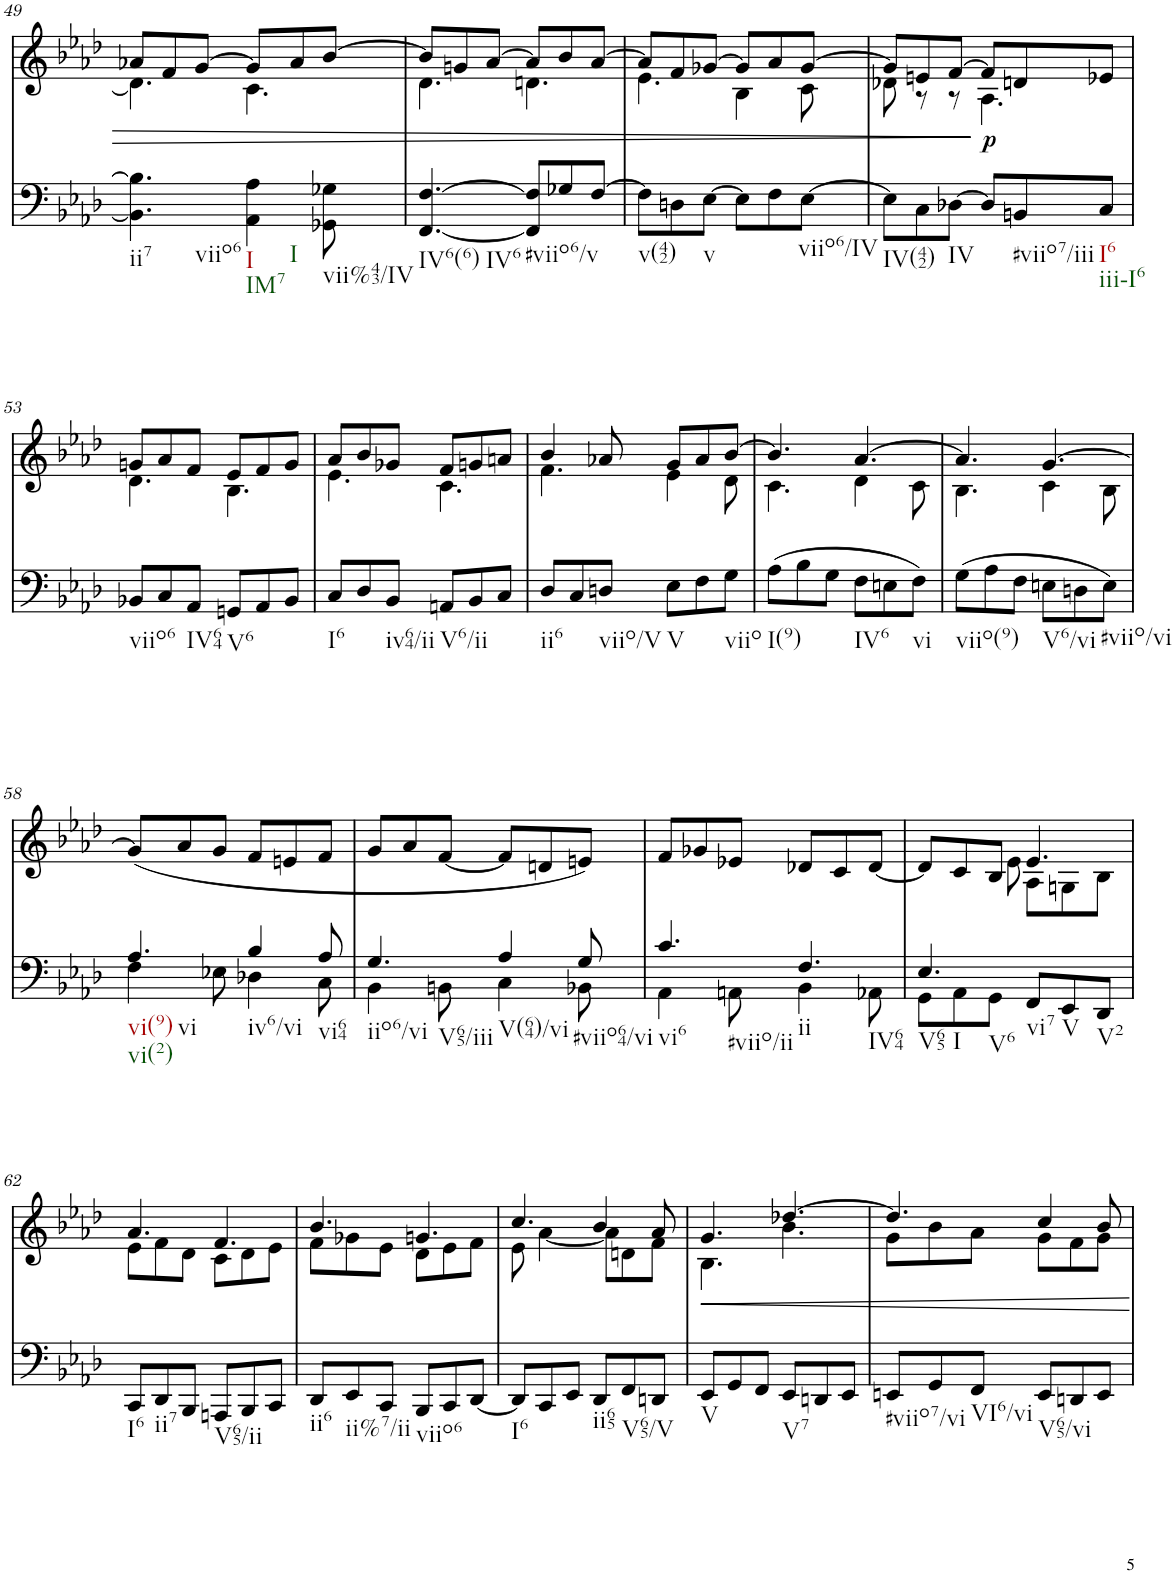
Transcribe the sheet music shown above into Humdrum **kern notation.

**kern	**kern	**text
*part2	*part1	*part1
*staff2	*staff1	*staff1
*I"Piano	*I"Piano	*
*I'Pno	*I'Pno	*
!!LO:PB:g=z
*clefF4	*clefG2	*
*k[b-e-a-d-]	*k[b-e-a-d-]	*
*M6/8	*M6/8	*
=49	=49	=49
*	*^	*
!LO:TX:b:t=ii7	!	!	!
!LO:TX:b:t=viio6	!	!	!
4.BB-\] 4.B-\]	8a-X/L	4.d-\]	.
.	8f/	.	.
.	[8g/J	.	.
!LO:TX:b:t=I	!	!	!
!LO:TX:b:t=IM7	!	!	!
!LO:TX:b:t=I	!	!	!
4AA-\ 4A-\	8g/L]	4.c\	.
.	8a-/	.	.
!LO:TX:b:t=vii%43/IV	!	!	!
8GG-X\ 8G-X\	[8b-/J	.	.
=50	=50	=50	=50
!LO:TX:b:t=IV6(6)	!	!	!
!LO:TX:b:t=IV6	!	!	!
[4.FF/ [4.F/	8b-/L]	4.d-\	.
.	8gn/	.	.
.	[8a-/J	.	.
!LO:TX:b:t=#viio6/v	!	!	!
8FF/] 8F/]L	8a-/L]	4.dn\	.
8G-X/	8b-/	.	.
[8F/J	[8a-/J	.	.
=51	=51	=51	=51
!LO:TX:b:t=v(42)	!	!	!
8F\L]	8a-/L]	4.e-\	.
8Dn\	8f/	.	.
!LO:TX:b:t=v	!	!	!
[8E-\J	[8g-X/J	.	.
8E-\L]	8g-/L]	4B-\	.
8F\	8a-/	.	.
!LO:TX:b:t=viio6/IV	!	!	!
[8E-\J	[8g-/J	8c\	.
=52	=52	=52	=52
!LO:TX:b:t=IV(42)	!	!	!
8E-\L]	8g-/L]	8d-X\	.
8C\	8en/	8r	.
!LO:TX:b:t=IV	!	!	!
[8D-X\J	[8f/J	8r	.
!	!	!	!LO:LY:b
8D-/L]	8f/L]	4.A-\	.
!LO:TX:b:t=#viio7/iii	!	!	!
8BBn/	8dn/	.	.
!LO:TX:b:t=I6	!	!	!
!LO:TX:b:t=iii-I6	!	!	!
8C/J	8e-X/J	.	.
!!LO:LB:g=z	!!
=53	=53	=53	=53
!LO:TX:b:t=viio6	!	!	!
8BB-X/L	8gn/L	4.d-\	.
8C/	8a-/	.	.
!LO:TX:b:t=IV64	!	!	!
8AA-/J	8f/J	.	.
!LO:TX:b:t=V6	!	!	!
8GGn/L	8e-/L	4.B-\	.
8AA-/	8f/	.	.
8BB-/J	8g/J	.	.
=54	=54	=54	=54
!LO:TX:b:t=I6	!	!	!
8C/L	8a-/L	4.e-\	.
8D-/	8b-/	.	.
!LO:TX:b:t=iv64/ii	!	!	!
8BB-/J	8g-X/J	.	.
!LO:TX:b:t=V6/ii	!	!	!
8AAn/L	8f/L	4.c\	.
8BB-/	8gn/	.	.
8C/J	8an/J	.	.
=55	=55	=55	=55
!LO:TX:b:t=ii6	!	!	!
8D-/L	4b-/	4.f\	.
8C/	.	.	.
!LO:TX:b:t=viio/V	!	!	!
8Dn/J	8a-X/	.	.
!LO:TX:b:t=V	!	!	!
8E-\L	8g/L	4e-\	.
8F\	8a-/	.	.
!LO:TX:b:t=viio	!	!	!
8G\J	[8b-/J	8d-\	.
=56	=56	=56	=56
!LO:TX:b:t=I(9)	!	!	!
(8A-\L	4.b-/]	4.c\	.
8B-\	.	.	.
8G\J	.	.	.
!LO:TX:b:t=IV6	!	!	!
8F\L	[4.a-/	4d-\	.
8En\	.	.	.
!LO:TX:b:t=vi	!	!	!
8F\J)	.	8c\	.
=57	=57	=57	=57
!LO:TX:b:t=viio(9)	!	!	!
(8G\L	4.a-/]	4.B-\	.
8A-\	.	.	.
8F\J	.	.	.
!LO:TX:b:t=V6/vi	!	!	!
8En\L	[4.g/	4c\	.
8Dn\	.	.	.
!LO:TX:b:t=#viio/vi	!	!	!
8E\J)	.	8B-\	.
!!LO:LB:g=z
=58	=58	=58	=58
*^	*	*	*
!LO:TX:b:t=vi(9)	!	!	!	!
!LO:TX:b:t=vi(2)	!	!	!	!
!LO:TX:b:t=vi	!	!	!	!
*	*	*v	*v	*
4.A-/	4F\	(8g/L]	.
.	.	8a-/	.
.	8E-X\	8g/J	.
!LO:TX:b:t=iv6/vi	!	!	!
4B-/	4D-X\	8f/L	.
.	.	8en/	.
!LO:TX:b:t=vi64	!	!	!
8A-/	8C\	8f/J	.
=59	=59	=59	=59
!LO:TX:b:t=iio6/vi	!	!	!
!LO:TX:b:t=V65/iii	!	!	!
4.G/	4BB-\	8g/L	.
.	.	8a-/	.
.	8BBn\	[8f/J	.
!LO:TX:b:t=V(64)/vi	!	!	!
4A-/	4C\	8f/L]	.
.	.	8dn/	.
!LO:TX:b:t=#viio64/vi	!	!	!
8G/	8BB-X\	8en/J)	.
=60	=60	=60	=60
!LO:TX:b:t=vi6	!	!	!
!LO:TX:b:t=#viio/ii	!	!	!
4.c/	4AA-\	8f/L	.
.	.	8g-X/	.
.	8AAn\	8e-X/J	.
!LO:TX:b:t=ii	!	!	!
!LO:TX:b:t=IV64	!	!	!
4.F/	4BB-\	8d-X/L	.
.	.	8c/	.
.	8AA-X\	[8d-/J	.
=61	=61	=61	=61
*	*	*^	*
!LO:TX:b:t=V65	!	!	!	!
!LO:TX:b:t=I	!	!	!	!
!LO:TX:b:t=V6	!	!	!	!
4.E-/	8GG\L	8d-/L]	4ryy	.
.	8AA-\	8c/	.	.
.	8GG\J	8B-/J	8e-\	.
!LO:TX:b:t=vi7	!	!	!	!
!LO:TX:b:t=V	!	!	!	!
!LO:TX:b:t=V2	!	!	!	!
4.ryy	8FF/L	4.e-/	8A-\L	.
.	8EE-/	.	8Gn\	.
.	8DD-/J	.	8B-\J	.
!!LO:LB:g=z	!!
=62	=62	=62	=62	=62
!LO:TX:b:t=I6	!	!	!	!
*v	*v	*	*	*
8CC/L	4.a-/	8e-\L	.
!LO:TX:b:t=ii7	!	!	!
8DD-/	.	8f\	.
8BBB-/J	.	8d-\J	.
!LO:TX:b:t=V65/ii	!	!	!
8AAAn/L	4.f/	8c\L	.
8BBB-/	.	8d-\	.
8CC/J	.	8e-\J	.
=63	=63	=63	=63
!LO:TX:b:t=ii6	!	!	!
8DD-/L	4.b-/	8f\L	.
!LO:TX:b:t=ii%7/ii	!	!	!
8EE-/	.	8g-X\	.
8CC/J	.	8e-\J	.
!LO:TX:b:t=viio6	!	!	!
8BBB-/L	4.gn/	8d-\L	.
8CC/	.	8e-\	.
[8DD-/J	.	8f\J	.
=64	=64	=64	=64
!LO:TX:b:t=I6	!	!	!
8DD-/L]	4.cc/	8e-\	.
8CC/	.	[4a-\	.
8EE-/J	.	.	.
!LO:TX:b:t=ii65	!	!	!
8DD-/L	4b-/	8a-\L]	.
!LO:TX:b:t=V65/V	!	!	!
8FF/	.	8dn\	.
8DDn/J	8a-/	8f\J	.
=65	=65	=65	=65
!LO:TX:b:t=V	!	!	!
8EE-/L	4.g/	4.B-\	.
8GG/	.	.	.
8FF/J	.	.	.
!LO:TX:b:t=V7	!	!	!
8EE-/L	[4.dd-X/	4.b-\	.
8DDn/	.	.	.
8EE-/J	.	.	.
=66	=66	=66	=66
!LO:TX:b:t=#viio7/vi	!	!	!
8EEn/L	4.dd-/]	8g\L	.
8GG/	.	8b-\	.
!LO:TX:b:t=VI6/vi	!	!	!
8FF/J	.	8a-\J	.
!LO:TX:b:t=V65/vi	!	!	!
8EE/L	4cc/	8g\L	.
8DDn/	.	8f\	.
8EE/J	8b-/	8g\J	.
*	*v	*v	*
=	=	=
*-	*-	*-
